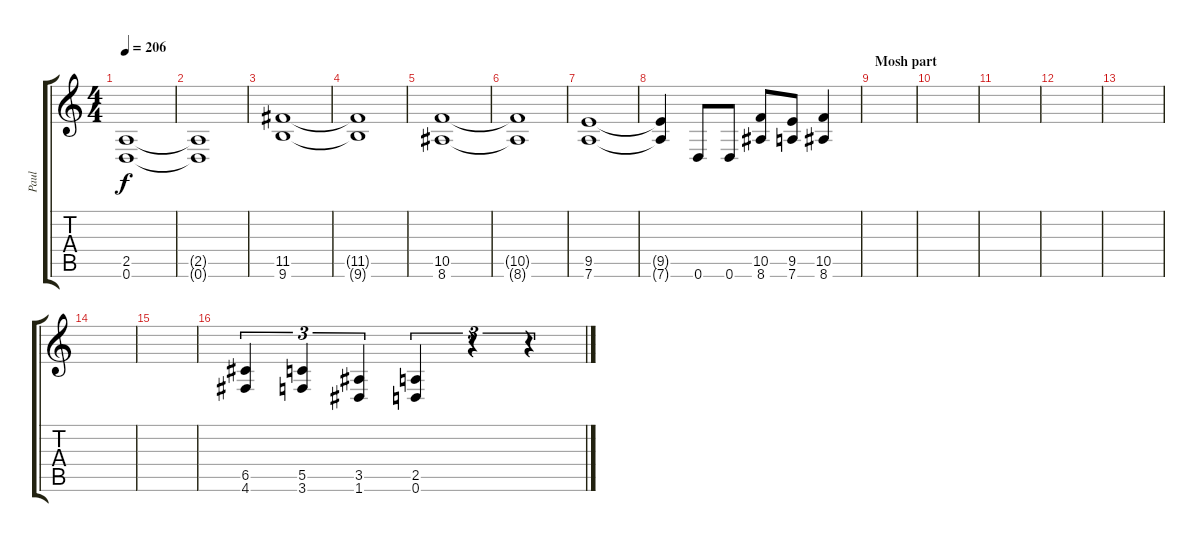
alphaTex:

\track ("Paul" "Paul") {instrument distortionguitar}
\staff {score tabs}
\tuning (D4 A3 F3 C3 G2 D2) {hide}
\ts (4 4)
\tempo 206
\clef g2
\ks c
(2.5 0.6).1{dy f} |
(2.5{t} 0.6{t}).1 |
(11.5 9.6).1 |
(11.5{t} 9.6{t}).1 |
(10.5 8.6).1 |
(10.5{t} 8.6{t}).1 |
(9.5 7.6).1 |
(9.5{t} 7.6{t}).4 0.6.8 0.6.8 (10.5 8.6).8 (9.5 7.6).8 (10.5 8.6).4 |
\section ("" "Mosh part")
|
|
|
|
|
|
|
(6.5 4.6).4{tu (3 2)} (5.5 3.6).4{tu (3 2)} (3.5 1.6).4{tu (3 2)} (2.5 0.6).4{tu (3 2)} r.4{tu (3 2)} r.4{tu (3 2)}
